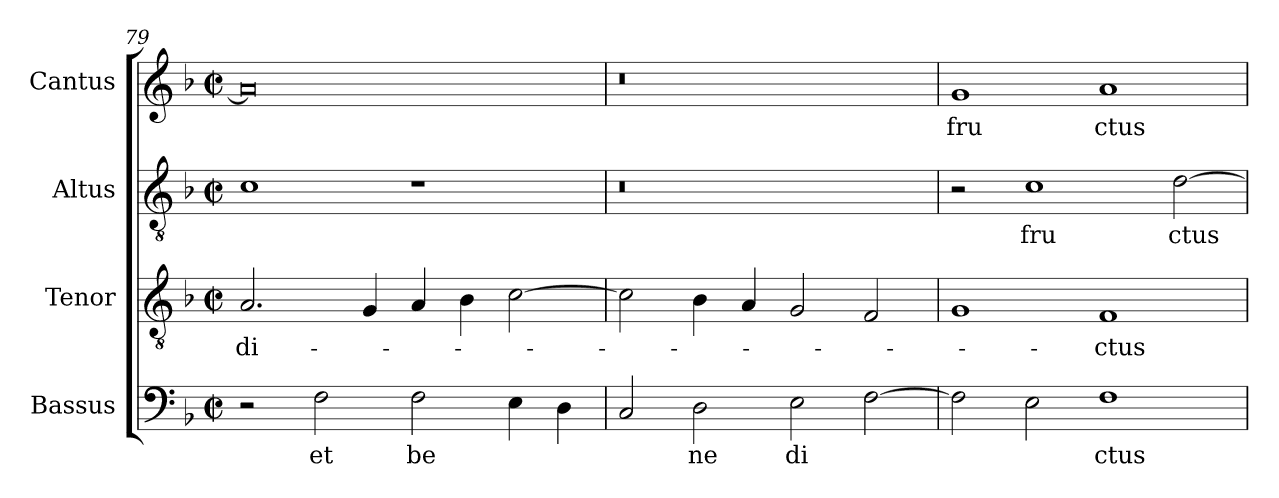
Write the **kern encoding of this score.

**kern	**text	**kern	**text	**kern	**text	**kern	**text
*part4	*part4	*part3	*part3	*part2	*part2	*part1	*part1
*staff4	*staff4	*staff3	*staff3	*staff2	*staff2	*staff1	*staff1
*I"Bassus	*	*I"Tenor	*	*I"Altus	*	*I"Cantus	*
*clefF4	*	*clefGv2	*	*clefGv2	*	*clefG2	*
*k[b-]	*	*k[b-]	*	*k[b-]	*	*k[b-]	*
*F:	*	*F:	*	*F:	*	*F:	*
*M2/2	*	*M2/2	*	*M2/2	*	*M2/2	*
*met(c|)	*	*met(c|)	*	*met(c|)	*	*met(c|)	*
=79	=79	=79	=79	=79	=79	=79	=79
!	!	!	!LO:LY:b:cj	!	!	!	!
2r	.	2.A/	-di-	1c	.	0a]	.
!	!LO:LY:b:cj	!	!	!	!	!	!
2F\	et	.	.	.	.	.	.
.	.	4G/	.	.	.	.	.
!	!LO:LY:b:cj	!	!	!	!	!	!
2F\	be	4A/	.	1r	.	.	.
.	.	4B-\	.	.	.	.	.
4E\	.	[>2c\	.	.	.	.	.
4D\	.	.	.	.	.	.	.
=80	=80	=80	=80	=80	=80	=80	=80
2C/	.	2c\]	.	0r	.	0r	.
!	!LO:LY:b:cj	!	!	!	!	!	!
2D\	ne	4B-\	.	.	.	.	.
.	.	4A/	.	.	.	.	.
!	!LO:LY:b:cj	!	!	!	!	!	!
2E\	di	2G/	.	.	.	.	.
[>2F\	.	2F/	.	.	.	.	.
!!LO:LB:g=z
=81	=81	=81	=81	=81	=81	=81	=81
!	!	!	!	!	!	!	!LO:LY:b:cj
2F\]	.	1G	.	2r	.	1g	fru
!	!	!	!	!	!LO:LY:b:cj	!	!
2E\	.	.	.	1c	fru	.	.
!	!LO:LY:b:cj	!	!LO:LY:b:cj	!	!	!	!LO:LY:b:cj
1F	ctus	1F	-ctus	.	.	1a	ctus
!	!	!	!	!	!LO:LY:b	!	!
.	.	.	.	[>2d\	ctus	.	.
=	=	=	=	=	=	=	=
*-	*-	*-	*-	*-	*-	*-	*-
